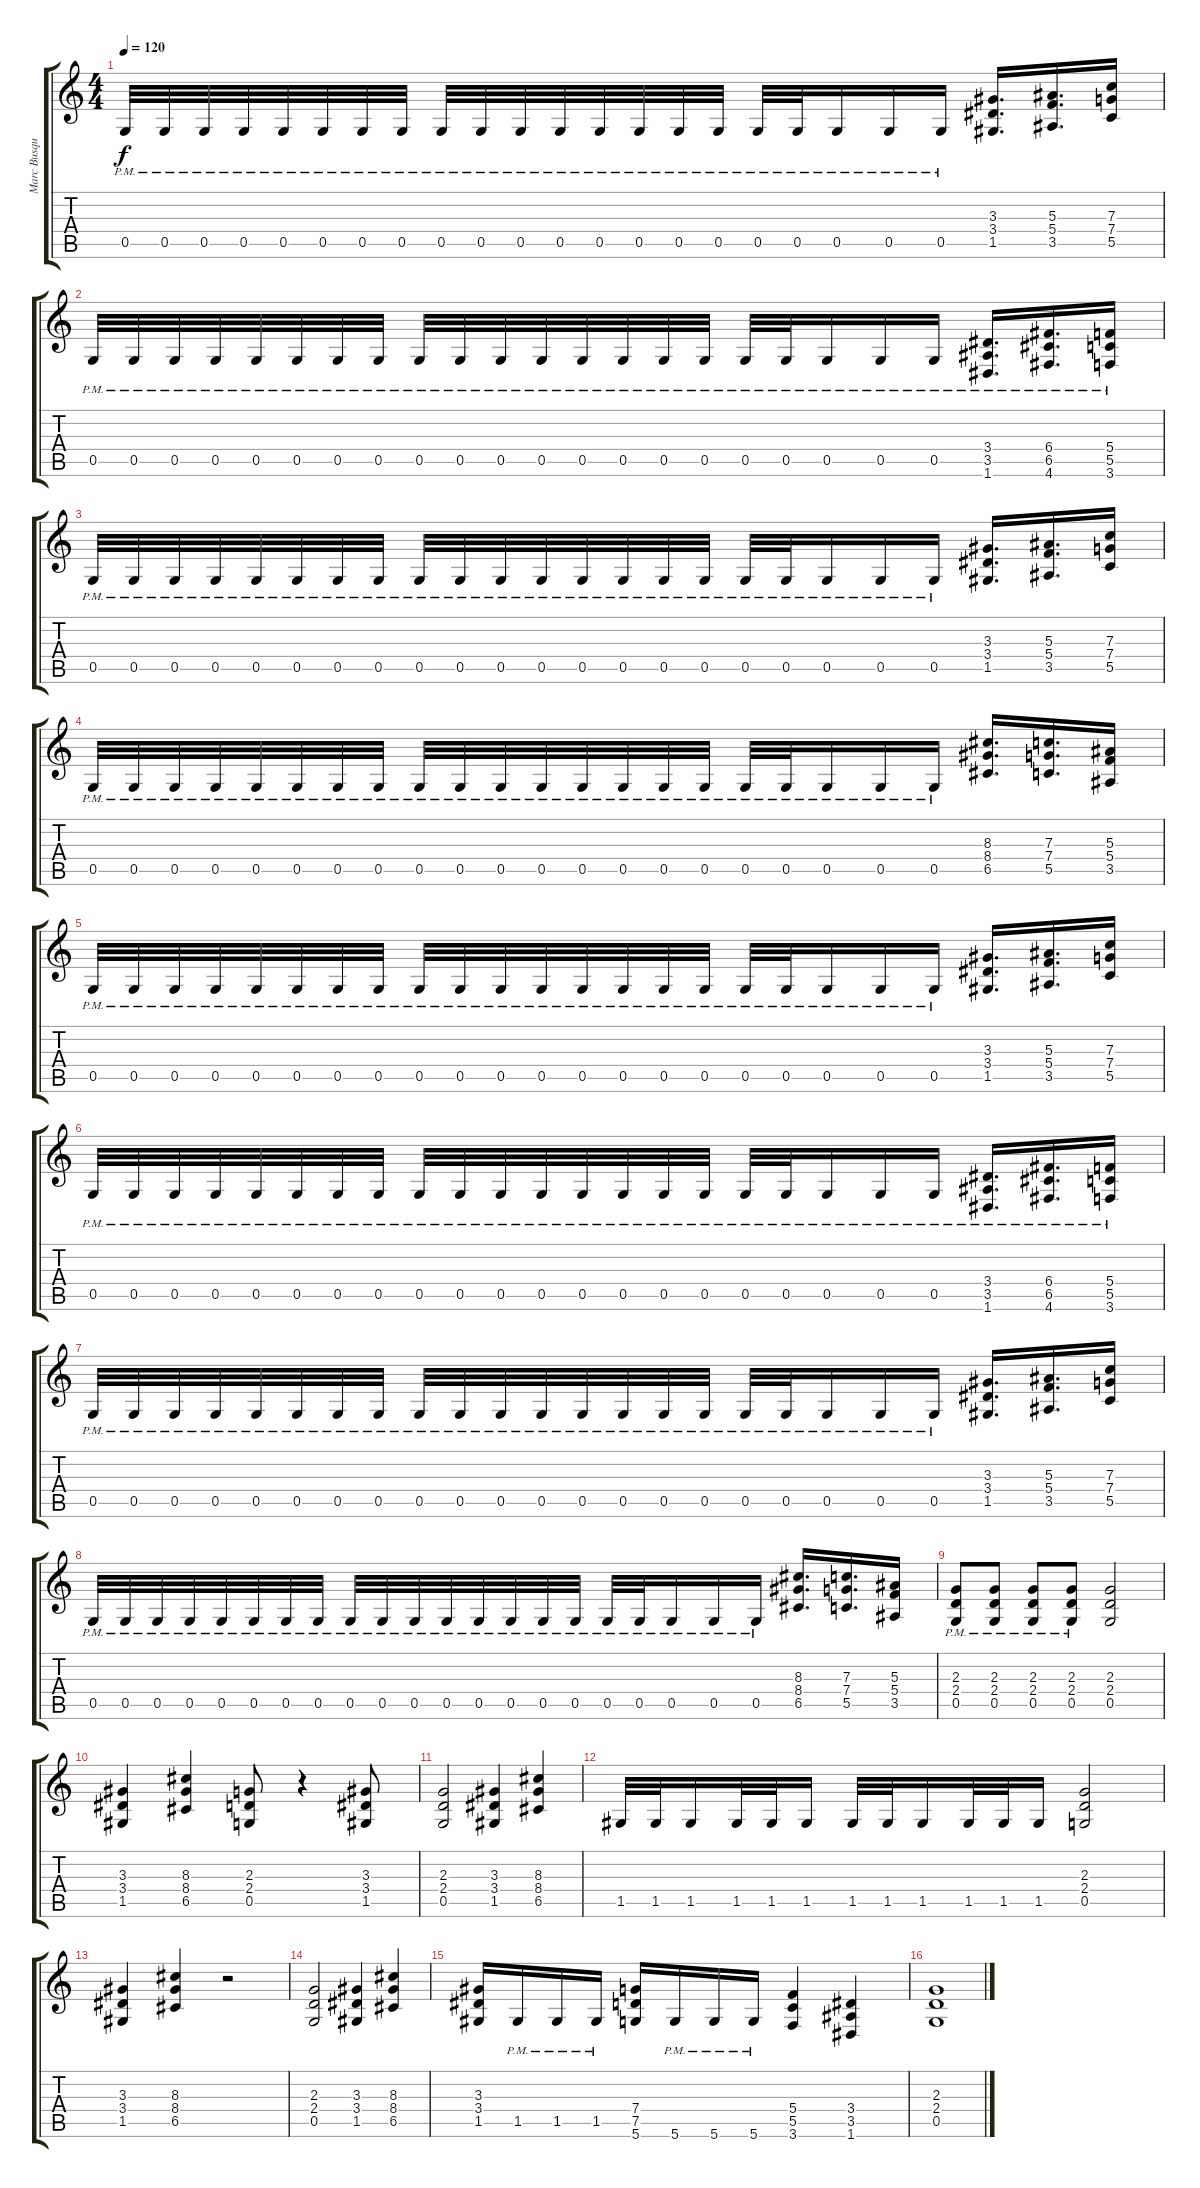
\track ("Marc Busque" "Marc Busqu") {instrument distortionguitar}
\staff {score tabs}
\tuning (D4 A3 F3 C3 G2 D2) {hide}
\ts (4 4)
\tempo 120
\clef g2
\ks c
0.5{pm}.32{dy f} 0.5{pm}.32 0.5{pm}.32 0.5{pm}.32 0.5{pm}.32 0.5{pm}.32 0.5{pm}.32 0.5{pm}.32 0.5{pm}.32 0.5{pm}.32 0.5{pm}.32 0.5{pm}.32 0.5{pm}.32 0.5{pm}.32 0.5{pm}.32 0.5{pm}.32 0.5{pm}.32 0.5{pm}.32 0.5{pm}.16 0.5{pm}.16 0.5{pm}.16 (3.3 3.4 1.5).16{d} (5.3 5.4 3.5).16{d} (7.3 7.4 5.5).16 |
0.5{pm}.32 0.5{pm}.32 0.5{pm}.32 0.5{pm}.32 0.5{pm}.32 0.5{pm}.32 0.5{pm}.32 0.5{pm}.32 0.5{pm}.32 0.5{pm}.32 0.5{pm}.32 0.5{pm}.32 0.5{pm}.32 0.5{pm}.32 0.5{pm}.32 0.5{pm}.32 0.5{pm}.32 0.5{pm}.32 0.5{pm}.16 0.5{pm}.16 0.5{pm}.16 (3.4{pm} 3.5{pm} 1.6{pm}).16{d} (6.4{pm} 6.5{pm} 4.6{pm}).16{d} (5.4{pm} 5.5{pm} 3.6{pm}).16 |
0.5{pm}.32 0.5{pm}.32 0.5{pm}.32 0.5{pm}.32 0.5{pm}.32 0.5{pm}.32 0.5{pm}.32 0.5{pm}.32 0.5{pm}.32 0.5{pm}.32 0.5{pm}.32 0.5{pm}.32 0.5{pm}.32 0.5{pm}.32 0.5{pm}.32 0.5{pm}.32 0.5{pm}.32 0.5{pm}.32 0.5{pm}.16 0.5{pm}.16 0.5{pm}.16 (3.3 3.4 1.5).16{d} (5.3 5.4 3.5).16{d} (7.3 7.4 5.5).16 |
0.5{pm}.32 0.5{pm}.32 0.5{pm}.32 0.5{pm}.32 0.5{pm}.32 0.5{pm}.32 0.5{pm}.32 0.5{pm}.32 0.5{pm}.32 0.5{pm}.32 0.5{pm}.32 0.5{pm}.32 0.5{pm}.32 0.5{pm}.32 0.5{pm}.32 0.5{pm}.32 0.5{pm}.32 0.5{pm}.32 0.5{pm}.16 0.5{pm}.16 0.5{pm}.16 (8.3 8.4 6.5).16{d} (7.3 7.4 5.5).16{d} (5.3 5.4 3.5).16 |
0.5{pm}.32 0.5{pm}.32 0.5{pm}.32 0.5{pm}.32 0.5{pm}.32 0.5{pm}.32 0.5{pm}.32 0.5{pm}.32 0.5{pm}.32 0.5{pm}.32 0.5{pm}.32 0.5{pm}.32 0.5{pm}.32 0.5{pm}.32 0.5{pm}.32 0.5{pm}.32 0.5{pm}.32 0.5{pm}.32 0.5{pm}.16 0.5{pm}.16 0.5{pm}.16 (3.3 3.4 1.5).16{d} (5.3 5.4 3.5).16{d} (7.3 7.4 5.5).16 |
0.5{pm}.32 0.5{pm}.32 0.5{pm}.32 0.5{pm}.32 0.5{pm}.32 0.5{pm}.32 0.5{pm}.32 0.5{pm}.32 0.5{pm}.32 0.5{pm}.32 0.5{pm}.32 0.5{pm}.32 0.5{pm}.32 0.5{pm}.32 0.5{pm}.32 0.5{pm}.32 0.5{pm}.32 0.5{pm}.32 0.5{pm}.16 0.5{pm}.16 0.5{pm}.16 (3.4{pm} 3.5{pm} 1.6{pm}).16{d} (6.4{pm} 6.5{pm} 4.6{pm}).16{d} (5.4{pm} 5.5{pm} 3.6{pm}).16 |
0.5{pm}.32 0.5{pm}.32 0.5{pm}.32 0.5{pm}.32 0.5{pm}.32 0.5{pm}.32 0.5{pm}.32 0.5{pm}.32 0.5{pm}.32 0.5{pm}.32 0.5{pm}.32 0.5{pm}.32 0.5{pm}.32 0.5{pm}.32 0.5{pm}.32 0.5{pm}.32 0.5{pm}.32 0.5{pm}.32 0.5{pm}.16 0.5{pm}.16 0.5{pm}.16 (3.3 3.4 1.5).16{d} (5.3 5.4 3.5).16{d} (7.3 7.4 5.5).16 |
0.5{pm}.32 0.5{pm}.32 0.5{pm}.32 0.5{pm}.32 0.5{pm}.32 0.5{pm}.32 0.5{pm}.32 0.5{pm}.32 0.5{pm}.32 0.5{pm}.32 0.5{pm}.32 0.5{pm}.32 0.5{pm}.32 0.5{pm}.32 0.5{pm}.32 0.5{pm}.32 0.5{pm}.32 0.5{pm}.32 0.5{pm}.16 0.5{pm}.16 0.5{pm}.16 (8.3 8.4 6.5).16{d} (7.3 7.4 5.5).16{d} (5.3 5.4 3.5).16 |
(2.3{pm} 2.4{pm} 0.5{pm}).8 (2.3{pm} 2.4{pm} 0.5{pm}).8 (2.3{pm} 2.4{pm} 0.5{pm}).8 (2.3{pm} 2.4{pm} 0.5{pm}).8 (2.3 2.4 0.5).2 |
(3.3 3.4 1.5).4 (8.3 8.4 6.5).4 (2.3 2.4 0.5).8 r.4 (3.3 3.4 1.5).8 |
(2.3 2.4 0.5).2 (3.3 3.4 1.5).4 (8.3 8.4 6.5).4 |
1.5.32 1.5.32 1.5.16 1.5.32 1.5.32 1.5.16 1.5.32 1.5.32 1.5.16 1.5.32 1.5.32 1.5.16 (2.3 2.4 0.5).2 |
(3.3 3.4 1.5).4 (8.3 8.4 6.5).4 r.2 |
(2.3 2.4 0.5).2 (3.3 3.4 1.5).4 (8.3 8.4 6.5).4 |
(3.3 3.4 1.5).16 1.5{pm}.16 1.5{pm}.16 1.5{pm}.16 (7.4 7.5 5.6).16 5.6{pm}.16 5.6{pm}.16 5.6{pm}.16 (5.4 5.5 3.6).4 (3.4 3.5 1.6).4 |
(2.3 2.4 0.5).1
